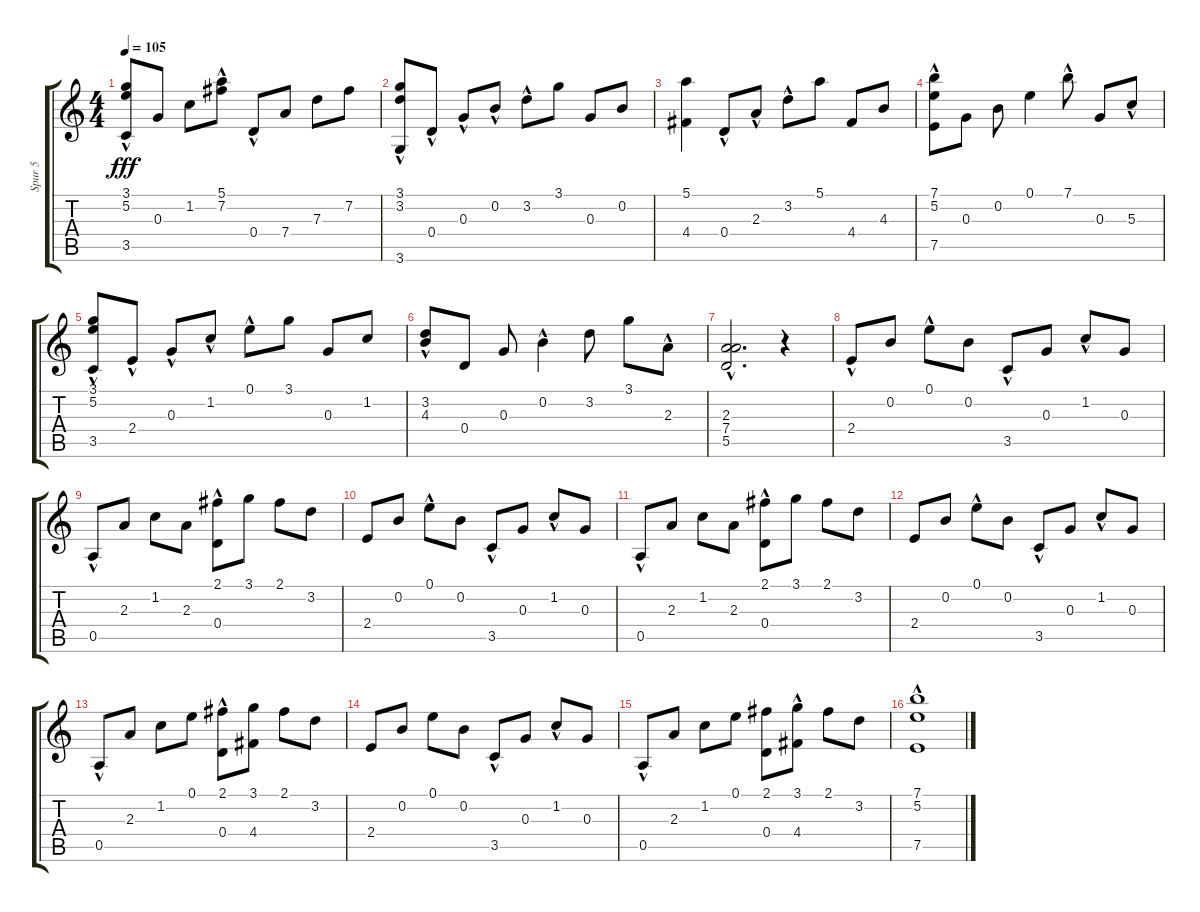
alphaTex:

\track ("Spur 5" "Spur 5") {instrument acousticguitarnylon}
\staff {score tabs}
\tuning (E4 B3 G3 D3 A2 E2) {hide}
\ts (4 4)
\tempo 105
\clef g2
\ks c
(3.1{hac} 5.2{hac} 3.5{hac}).8{dy fff} 0.3.8 1.2.8 (5.1 7.2{hac}).8 0.4{hac}.8 7.4.8 7.3.8 7.2.8 |
(3.1 3.2{hac} 3.6{hac}).8 0.4{hac}.8 0.3{hac}.8 0.2{hac}.8 3.2{hac}.8 3.1.8 0.3.8 0.2.8 |
(5.1 4.4).4 0.4{hac}.8 2.3{hac}.8 3.2{hac}.8 5.1.8 4.4.8 4.3.8 |
(7.1 5.2{hac} 7.5{hac}).8 0.3.8 0.2.8 0.1.4 7.1{hac}.8 0.3.8 5.3{hac}.8 |
(3.1 5.2{hac} 3.5{hac}).8 2.4{hac}.8 0.3{hac}.8 1.2{hac}.8 0.1{hac}.8 3.1.8 0.3.8 1.2.8 |
(3.2{hac} 4.3).8 0.4.8 0.3.8 0.2{hac}.4 3.2.8 3.1.8 2.3{hac}.8 |
(2.3{hac} 7.4{hac} 5.5{hac}).2{d} r.4 |
2.4{hac}.8 0.2.8 0.1{hac}.8 0.2.8 3.5{hac}.8 0.3.8 1.2{hac}.8 0.3.8 |
0.5{hac}.8 2.3.8 1.2.8 2.3.8 (2.1 0.4{hac}).8 3.1.8 2.1.8 3.2.8 |
2.4.8 0.2.8 0.1{hac}.8 0.2.8 3.5{hac}.8 0.3.8 1.2{hac}.8 0.3.8 |
0.5{hac}.8 2.3.8 1.2.8 2.3.8 (2.1 0.4{hac}).8 3.1.8 2.1.8 3.2.8 |
2.4.8 0.2.8 0.1{hac}.8 0.2.8 3.5{hac}.8 0.3.8 1.2{hac}.8 0.3.8 |
0.5{hac}.8 2.3.8 1.2.8 0.1.8 (2.1 0.4{hac}).8 (3.1 4.4).8 2.1.8 3.2.8 |
2.4.8 0.2.8 0.1.8 0.2.8 3.5{hac}.8 0.3.8 1.2{hac}.8 0.3.8 |
0.5{hac}.8 2.3.8 1.2.8 0.1.8 (2.1 0.4).8 (3.1 4.4{hac}).8 2.1.8 3.2.8 |
(7.1 5.2 7.5{hac}).1
